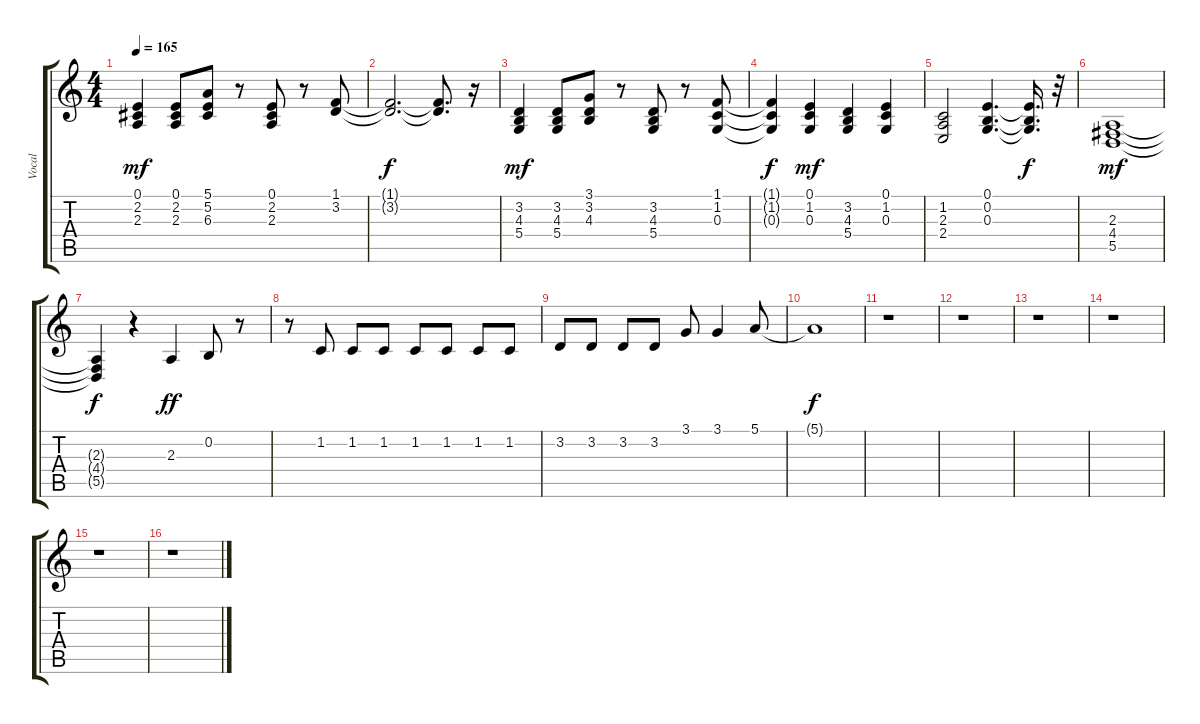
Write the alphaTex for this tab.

\track ("Vocal" "Vocal") {instrument altosax}
\staff {score tabs}
\tuning (E4 B3 G3 D3 A2 E2) {hide}
\ts (4 4)
\tempo 165
\clef g2
\ks c
(0.1 2.2 2.3).4{dy mf} (0.1 2.2 2.3).8 (5.1 5.2 6.3).8 r.8 (0.1 2.2 2.3).8 r.8 (1.1 3.2).8 |
(1.1{t} 3.2{t}).2{d dy f} (1.1{t} 3.2{t}).8{d} r.16 |
(3.2 4.3 5.4).4{dy mf} (3.2 4.3 5.4).8 (3.1 3.2 4.3).8 r.8 (3.2 4.3 5.4).8 r.8 (1.1 1.2 0.3).8 |
(1.1{t} 1.2{t} 0.3{t}).4{dy f} (0.1 1.2 0.3).4{dy mf} (3.2 4.3 5.4).4 (0.1 1.2 0.3).4 |
(1.2 2.3 2.4).2 (0.1 0.2 0.3).4{d} (0.1{t} 0.2{t} 0.3{t}).16{d dy f} r.32 |
(2.3 4.4 5.5).1{dy mf} |
(2.3{t} 4.4{t} 5.5{t}).4{dy f} r.4 2.3.4{dy ff} 0.2.8 r.8 |
r.8 1.2.8 1.2.8 1.2.8 1.2.8 1.2.8 1.2.8 1.2.8 |
3.2.8 3.2.8 3.2.8 3.2.8 3.1.8 3.1.4 5.1.8 |
5.1{t}.1{dy f} |
r.1 |
r.1 |
r.1 |
r.1 |
r.1 |
r.1
